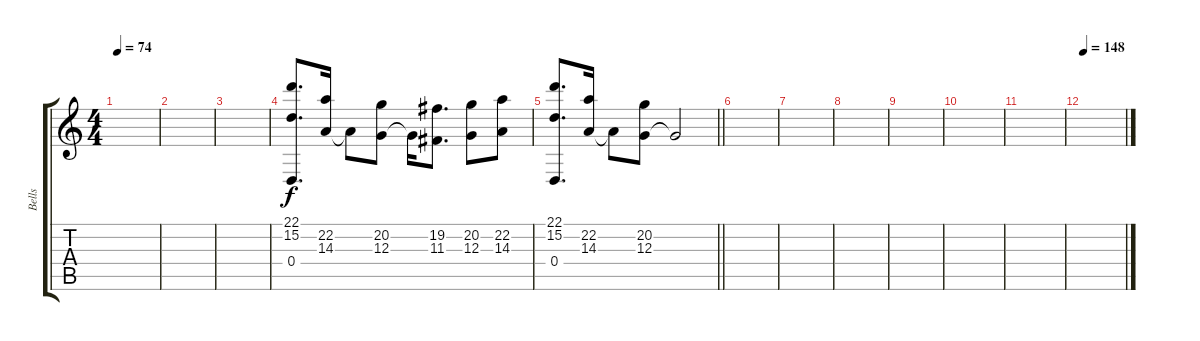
\track ("Bells" "Bells") {instrument vibraphone}
\staff {score tabs}
\tuning (E4 B3 G3 D3 A2 E2) {hide}
\ts (4 4)
\tempo 74
\clef g2
\ks c
|
|
|
(22.1 15.2 0.4).8{d instrument tubularbells} (22.2 14.3).16 14.3{t}.8 (20.2 12.3).8 12.3{t}.16 (19.2 11.3).8{d} (20.2 12.3).8 (22.2 14.3).8 |
\barLineRight lightlight
(22.1 15.2 0.4).8{d} (22.2 14.3).16 14.3{t}.8 (20.2 12.3).8 12.3{t}.2 |
|
|
|
|
|
|
\tempo 148
